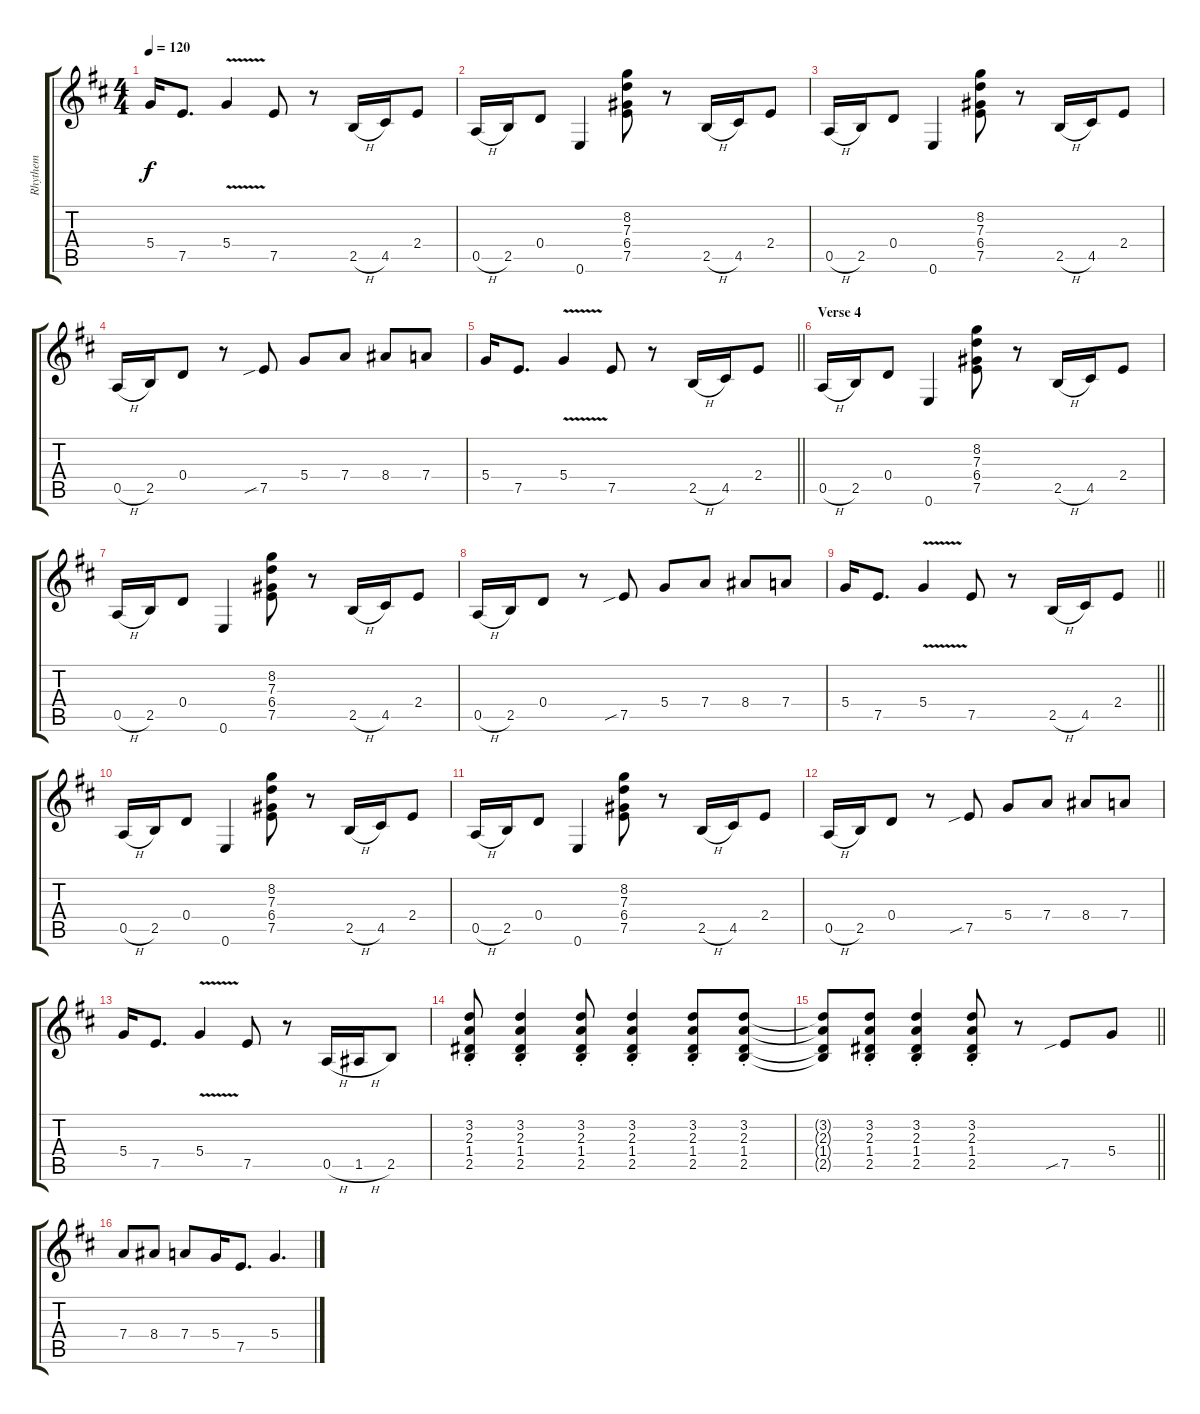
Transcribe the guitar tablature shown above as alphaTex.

\track ("Rhythem " "Rhythem ") {instrument overdrivenguitar}
\staff {score tabs}
\tuning (E4 B3 G3 D3 A2 E2) {hide}
\ts (4 4)
\tempo 120
\clef g2
\ks d
5.4.16{dy f} 7.5.8{d} 5.4{v}.4 7.5.8 r.8 2.5{h}.16 4.5.16 2.4.8 |
0.5{h}.16 2.5.16 0.4.8 0.6.4 (8.2 7.3 6.4 7.5).8 r.8 2.5{h}.16 4.5.16 2.4.8 |
0.5{h}.16 2.5.16 0.4.8 0.6.4 (8.2 7.3 6.4 7.5).8 r.8 2.5{h}.16 4.5.16 2.4.8 |
0.5{h}.16 2.5.16 0.4.8 r.8 7.5{sib}.8 5.4.8 7.4.8 8.4.8 7.4.8 |
\barLineRight lightlight
5.4.16 7.5.8{d} 5.4{v}.4 7.5.8 r.8 2.5{h}.16 4.5.16 2.4.8 |
\section ("" "Verse 4")
0.5{h}.16 2.5.16 0.4.8 0.6.4 (8.2 7.3 6.4 7.5).8 r.8 2.5{h}.16 4.5.16 2.4.8 |
0.5{h}.16 2.5.16 0.4.8 0.6.4 (8.2 7.3 6.4 7.5).8 r.8 2.5{h}.16 4.5.16 2.4.8 |
0.5{h}.16 2.5.16 0.4.8 r.8 7.5{sib}.8 5.4.8 7.4.8 8.4.8 7.4.8 |
\barLineRight lightlight
5.4.16 7.5.8{d} 5.4{v}.4 7.5.8 r.8 2.5{h}.16 4.5.16 2.4.8 |
0.5{h}.16 2.5.16 0.4.8 0.6.4 (8.2 7.3 6.4 7.5).8 r.8 2.5{h}.16 4.5.16 2.4.8 |
0.5{h}.16 2.5.16 0.4.8 0.6.4 (8.2 7.3 6.4 7.5).8 r.8 2.5{h}.16 4.5.16 2.4.8 |
0.5{h}.16 2.5.16 0.4.8 r.8 7.5{sib}.8 5.4.8 7.4.8 8.4.8 7.4.8 |
5.4.16 7.5.8{d} 5.4{v}.4 7.5.8 r.8 0.5{h}.16 1.5{h}.16 2.5.8 |
(3.2{st} 2.3{st} 1.4{st} 2.5{st}).8 (3.2{st} 2.3{st} 1.4{st} 2.5{st}).4 (3.2{st} 2.3{st} 1.4{st} 2.5{st}).8 (3.2{st} 2.3{st} 1.4{st} 2.5{st}).4 (3.2{st} 2.3{st} 1.4{st} 2.5{st}).8 (3.2{st} 2.3{st} 1.4{st} 2.5{st}).8 |
\barLineRight lightlight
(3.2{t} 2.3{t} 1.4{t} 2.5{t}).8 (3.2{st} 2.3{st} 1.4{st} 2.5{st}).8 (3.2{st} 2.3{st} 1.4{st} 2.5{st}).4 (3.2{st} 2.3{st} 1.4{st} 2.5{st}).8 r.8 7.5{sib}.8 5.4.8 |
7.4.8 8.4.8 7.4.8 5.4.16 7.5.8{d} 5.4.4{d}
